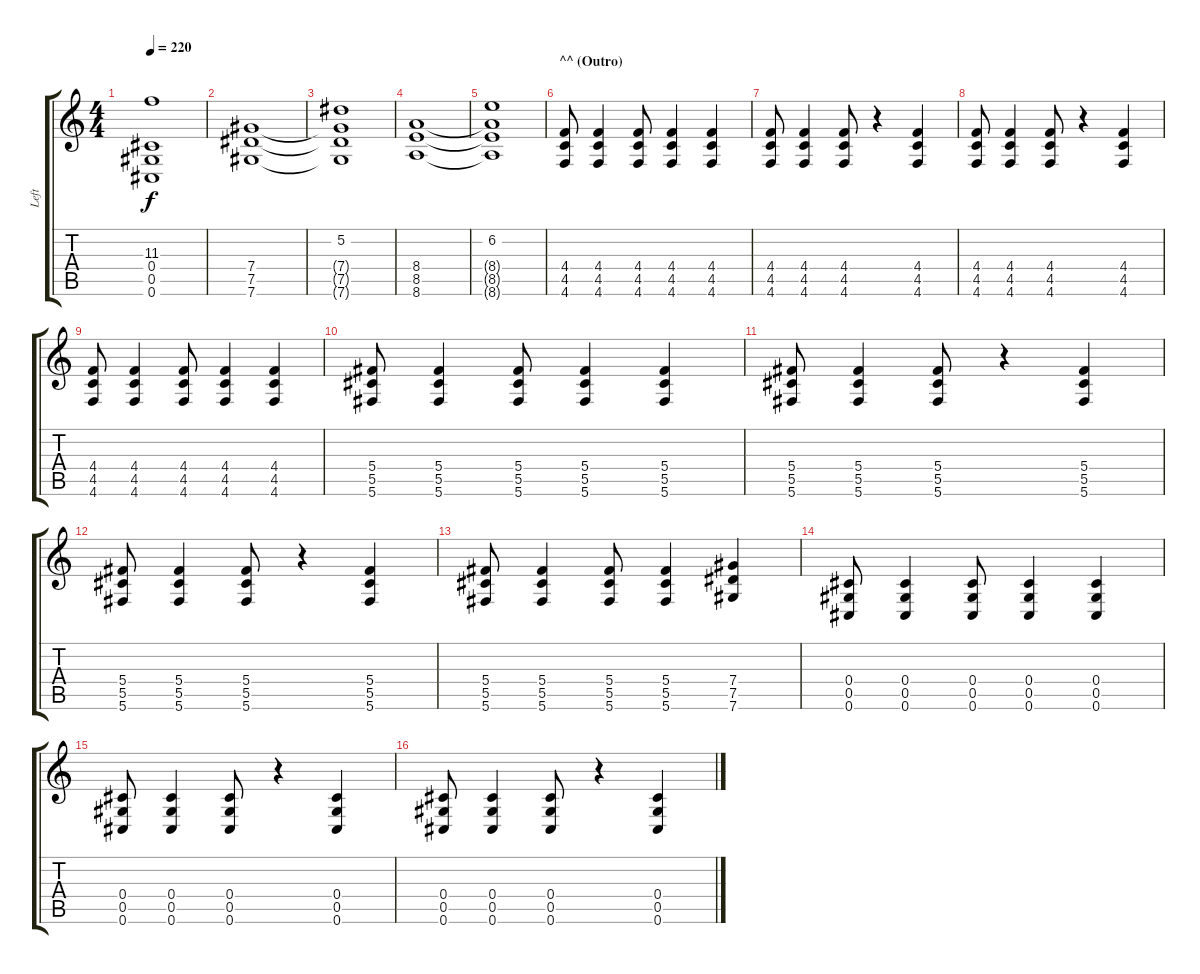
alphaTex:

\track ("Left" "Left") {instrument distortionguitar}
\staff {score tabs}
\tuning (Eb4 Bb3 Gb3 Db3 Ab2 Db2) {hide}
\ts (4 4)
\tempo 220
\clef g2
\ks c
(11.3{t} 0.4{t} 0.5{t} 0.6{t}).1{dy f} |
(7.4 7.5 7.6).1 |
(5.2 7.4{t} 7.5{t} 7.6{t}).1 |
(8.4 8.5 8.6).1 |
(6.2 8.4{t} 8.5{t} 8.6{t}).1 |
\section ("" "^^ (Outro)")
(4.4 4.5 4.6).8 (4.4 4.5 4.6).4 (4.4 4.5 4.6).8 (4.4 4.5 4.6).4 (4.4 4.5 4.6).4 |
(4.4 4.5 4.6).8 (4.4 4.5 4.6).4 (4.4 4.5 4.6).8 r.4 (4.4 4.5 4.6).4 |
(4.4 4.5 4.6).8 (4.4 4.5 4.6).4 (4.4 4.5 4.6).8 r.4 (4.4 4.5 4.6).4 |
(4.4 4.5 4.6).8 (4.4 4.5 4.6).4 (4.4 4.5 4.6).8 (4.4 4.5 4.6).4 (4.4 4.5 4.6).4 |
(5.4 5.5 5.6).8 (5.4 5.5 5.6).4 (5.4 5.5 5.6).8 (5.4 5.5 5.6).4 (5.4 5.5 5.6).4 |
(5.4 5.5 5.6).8 (5.4 5.5 5.6).4 (5.4 5.5 5.6).8 r.4 (5.4 5.5 5.6).4 |
(5.4 5.5 5.6).8 (5.4 5.5 5.6).4 (5.4 5.5 5.6).8 r.4 (5.4 5.5 5.6).4 |
(5.4 5.5 5.6).8 (5.4 5.5 5.6).4 (5.4 5.5 5.6).8 (5.4 5.5 5.6).4 (7.4 7.5 7.6).4 |
(0.4 0.5 0.6).8 (0.4 0.5 0.6).4 (0.4 0.5 0.6).8 (0.4 0.5 0.6).4 (0.4 0.5 0.6).4 |
(0.4 0.5 0.6).8 (0.4 0.5 0.6).4 (0.4 0.5 0.6).8 r.4 (0.4 0.5 0.6).4 |
(0.4 0.5 0.6).8 (0.4 0.5 0.6).4 (0.4 0.5 0.6).8 r.4 (0.4 0.5 0.6).4
